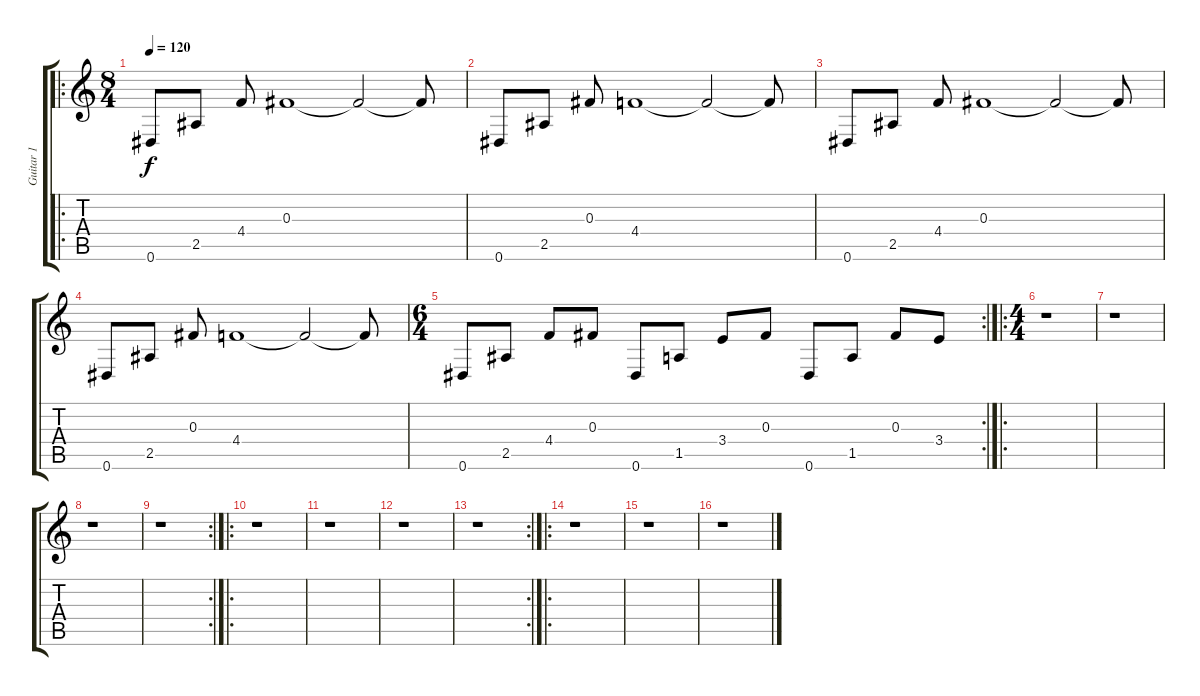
\track ("Guitar 1" "Guitar 1") {instrument electricguitarclean}
\staff {score tabs}
\tuning (Eb4 Bb3 Gb3 Db3 Ab2 Eb2) {hide}
\ro
\ts (8 4)
\tempo 120
\clef g2
\ks c
0.6.8{dy f instrument electricguitarclean} 2.5.8 4.4.8 0.3.1 0.3{t}.2 0.3{t}.8 |
0.6.8 2.5.8 0.3.8 4.4.1 4.4{t}.2 4.4{t}.8 |
0.6.8 2.5.8 4.4.8 0.3.1 0.3{t}.2 0.3{t}.8 |
0.6.8 2.5.8 0.3.8 4.4.1 4.4{t}.2 4.4{t}.8 |
\rc 2
\ts (6 4)
0.6.8 2.5.8 4.4.8 0.3.8 0.6.8 1.5.8 3.4.8 0.3.8 0.6.8 1.5.8 0.3.8 3.4.8 |
\ro
\ts (4 4)
r.1 |
r.1 |
r.1 |
\rc 2
r.1 |
\ro
r.1 |
r.1 |
r.1 |
\rc 2
r.1 |
\ro
r.1 |
r.1 |
r.1
